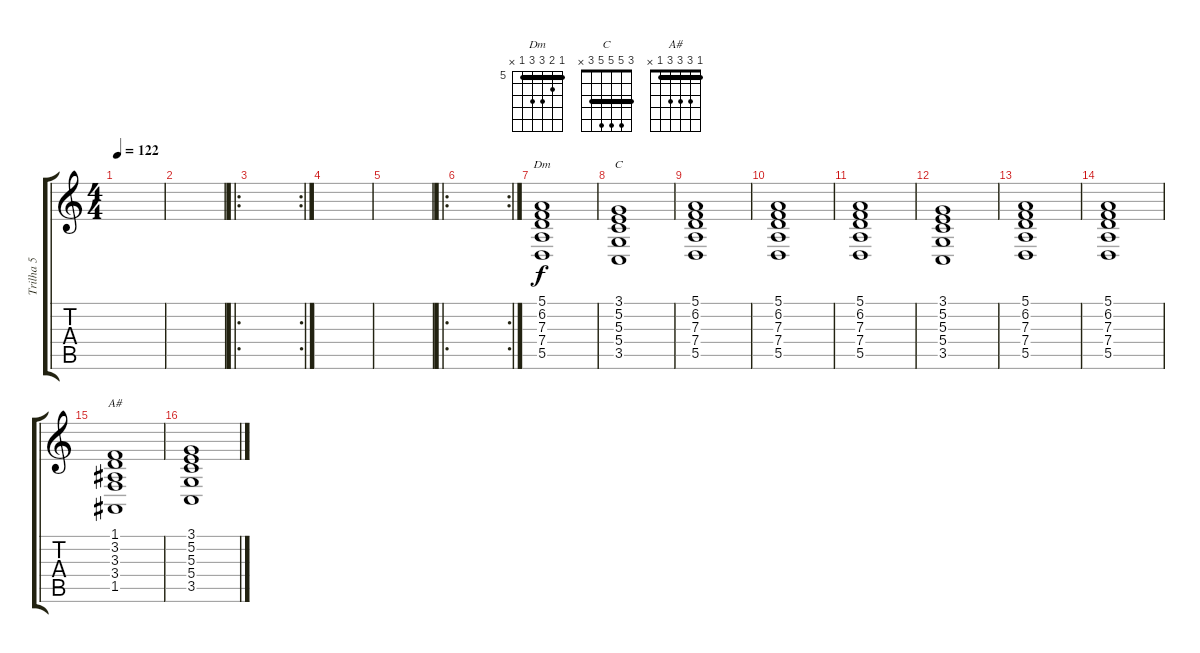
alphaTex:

\track ("Trilha 5" "Trilha 5") {instrument choiraahs}
\staff {score tabs}
\tuning (E4 B3 G3 D3 A2 E2) {hide}
\chord ("Dm" 5 6 7 7 5 x) {firstfret 5 barre 5}
\chord ("C" 3 5 5 5 3 x) {barre 3}
\chord ("A#" 1 3 3 3 1 x) {barre 1}
\ts (4 4)
\tempo 122
\clef g2
\ks c
|
|
\ro
\rc 2
|
|
|
\ro
\rc 2
|
(5.1 6.2 7.3 7.4 5.5).1{ch "Dm"} |
(3.1 5.2 5.3 5.4 3.5).1{ch "C"} |
(5.1 6.2 7.3 7.4 5.5).1 |
(5.1 6.2 7.3 7.4 5.5).1 |
(5.1 6.2 7.3 7.4 5.5).1 |
(3.1 5.2 5.3 5.4 3.5).1 |
(5.1 6.2 7.3 7.4 5.5).1 |
(5.1 6.2 7.3 7.4 5.5).1 |
(1.1 3.2 3.3 3.4 1.5).1{ch "A#"} |
(3.1 5.2 5.3 5.4 3.5).1
